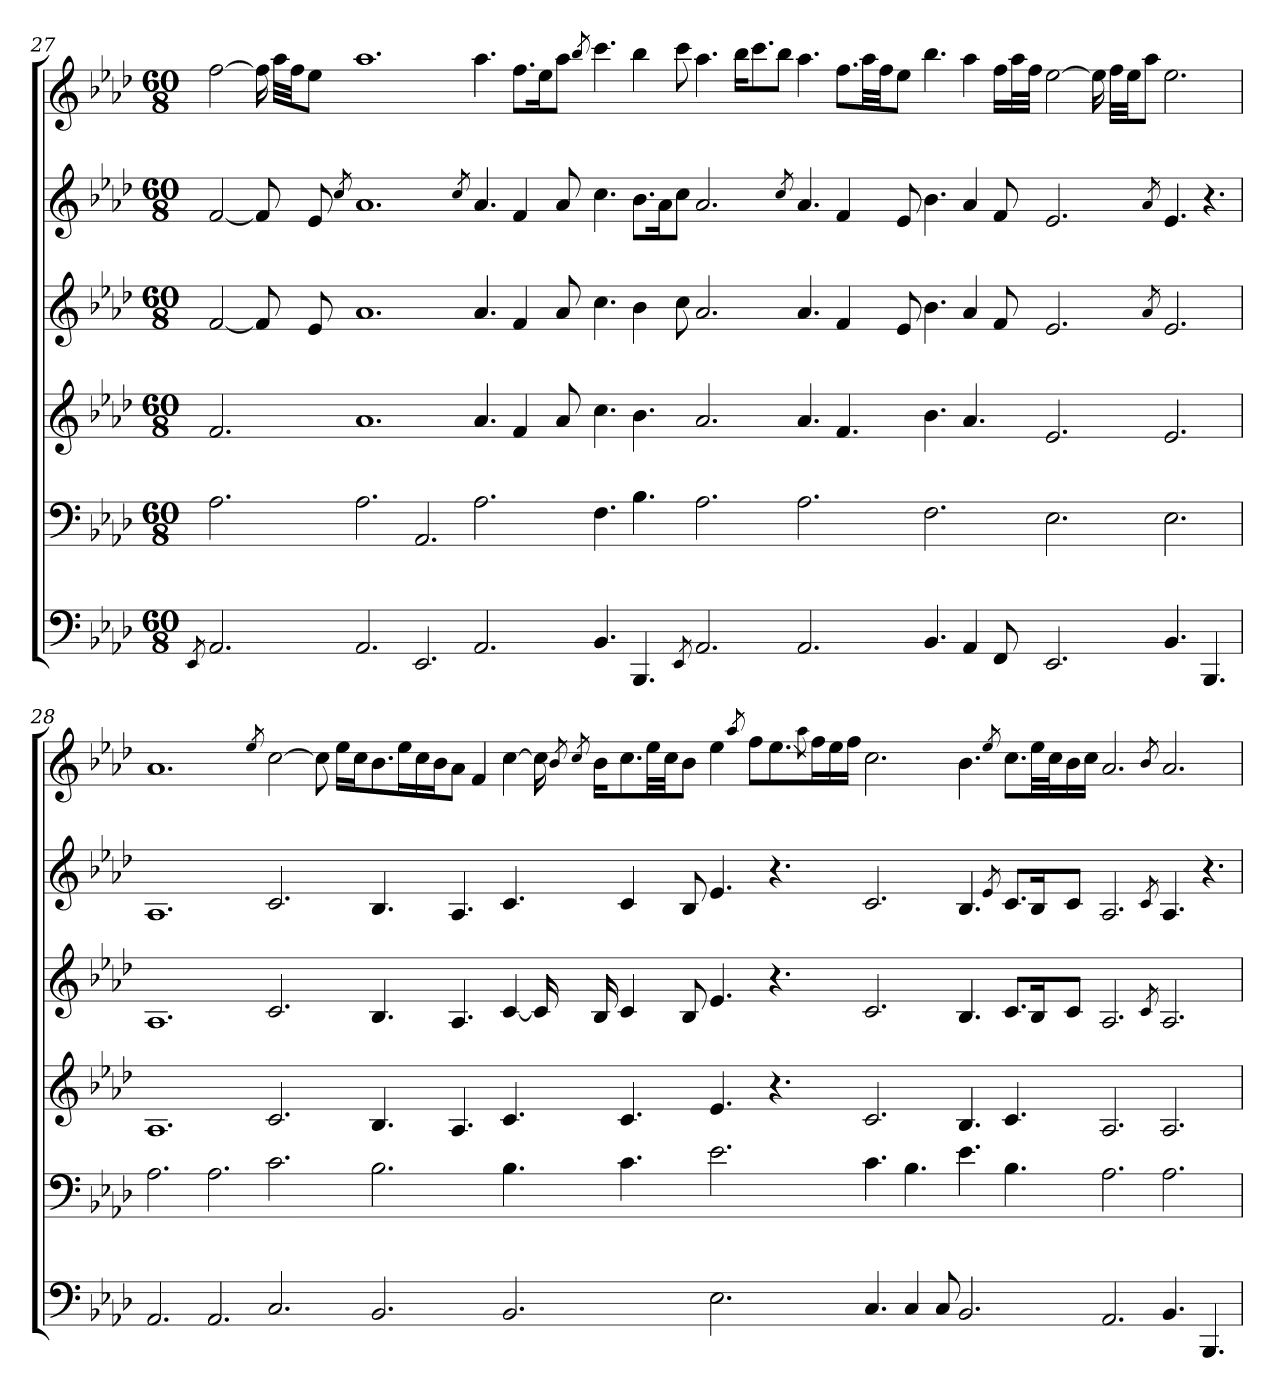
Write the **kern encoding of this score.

**kern	**kern	**kern	**kern	**kern	**kern
*part6	*part5	*part4	*part3	*part2	*part1
*staff6	*staff5	*staff4	*staff3	*staff2	*staff1
*clefF4	*clefF4	*clefG2	*clefG2	*clefG2	*clefG2
*k[b-e-a-d-]	*k[b-e-a-d-]	*k[b-e-a-d-]	*k[b-e-a-d-]	*k[b-e-a-d-]	*k[b-e-a-d-]
*M60/8	*M60/8	*M60/8	*M60/8	*M60/8	*M60/8
=27	=27	=27	=27	=27	=27
8qEE-	.	.	.	.	.
2.AA-	2.A-	2.f	[2f	[2f	[2ff
.	.	.	8f]	8f]	16ff]
.	.	.	.	.	32aa-\LLL
.	.	.	.	.	32ff\JJ
.	.	.	8e-	8e-	8ee-\J
.	.	.	.	8qcc	.
2.AA-	2.A-	1.a-	1.a-	1.a-	1.aa-
2.EE-	2.AA-	.	.	.	.
.	.	.	.	8qcc	.
2.AA-	2.A-	4.a-	4.a-	4.a-	4.aa-
.	.	4f	4f	4f	8.ff\L
.	.	.	.	.	16ee-\K
.	.	8a-	8a-	8a-	8aa-\J
.	.	.	.	.	8qbb-
4.BB-	4.F	4.cc	4.cc	4.cc	4.ccc
4.BBB-	4.B-	4.b-	4b-	8.b-\L	4bb-
.	.	.	.	16a-\K	.
.	.	.	8cc	8cc\J	8ccc
8qEE-	.	.	.	.	.
2.AA-	2.A-	2.a-	2.a-	2.a-	4.aa-
.	.	.	.	.	16bb-\KL
.	.	.	.	.	8.ccc\
.	.	.	.	.	8bb-\J
.	.	.	.	8qcc	.
2.AA-	2.A-	4.a-	4.a-	4.a-	4.aa-
.	.	4.f	4f	4f	8.ff\L
.	.	.	.	.	32aa-\LL
.	.	.	.	.	32ff\JJ
.	.	.	8e-	8e-	8ee-\J
4.BB-	2.F	4.b-	4.b-	4.b-	4.bb-
4AA-	.	4.a-	4a-	4a-	4aa-
8FF	.	.	8f	8f	16ff\LL
.	.	.	.	.	32aa-\L
.	.	.	.	.	32ff\JJJ
2.EE-	2.E-	2.e-	2.e-	2.e-	[2ee-
.	.	.	.	.	16ee-]
.	.	.	.	.	32ff\LLL
.	.	.	.	.	32ee-\JJ
.	.	.	.	.	8aa-\J
.	.	.	8qa-	8qa-	.
4.BB-	2.E-	2.e-	2.e-	4.e-	2.ee-
4.BBB-	.	.	.	4.r	.
=28	=28	=28	=28	=28	=28
2.AA-	2.A-	1.A-	1.A-	1.A-	1.a-
2.AA-	2.A-	.	.	.	.
.	.	.	.	.	8qee-
2.C	2.c	2.c	2.c	2.c	[2cc
.	.	.	.	.	8cc]
.	.	.	.	.	16ee-\LL
.	.	.	.	.	16cc\J
2.BB-	2.B-	4.B-	4.B-	4.B-	8.b-\
.	.	.	.	.	16ee-\L
.	.	.	.	.	16cc\
.	.	.	.	.	16b-\J
.	.	4.A-	4.A-	4.A-	8a-\J
.	.	.	.	.	4f
2.BB-	4.B-	4.c	[4c	4.c	[4cc
.	.	.	16c]	.	16cc]
.	.	.	.	.	8qb-
.	.	.	.	.	8qcc
.	.	.	16B-	.	16b-\KL
.	4.c	4.c	4c	4c	8.cc\
.	.	.	.	.	32ee-\LL
.	.	.	.	.	32cc\JJ
.	.	.	8B-	8B-	8b-\J
2.E-	2.e-	4.e-	4.e-	4.e-	4ee-
.	.	.	.	.	8qaa-
.	.	.	.	.	8ff\L
.	.	4.r	4.r	4.r	8.ee-\
.	.	.	.	.	8qaa-\
.	.	.	.	.	16ff\L
.	.	.	.	.	16ee-\
.	.	.	.	.	16ff\JJ
4.C	4.c	2.c	2.c	2.c	2.cc
4C	4.B-	.	.	.	.
8C	.	.	.	.	.
2.BB-	4.e-	4.B-	4.B-	4.B-	4.b-
.	.	.	.	8qe-	8qee-
.	4.B-	4.c	8.c/L	8.c/L	8.cc\L
.	.	.	16B-/K	16B-/K	32ee-\LL
.	.	.	.	.	32cc\J
.	.	.	8c/J	8c/J	16b-\
.	.	.	.	.	16cc\JJ
2.AA-	2.A-	2.A-	2.A-	2.A-	2.a-
.	.	.	8qc	8qc	8qb-
4.BB-	2.A-	2.A-	2.A-	4.A-	2.a-
4.BBB-	.	.	.	4.r	.
=	=	=	=	=	=
*-	*-	*-	*-	*-	*-
